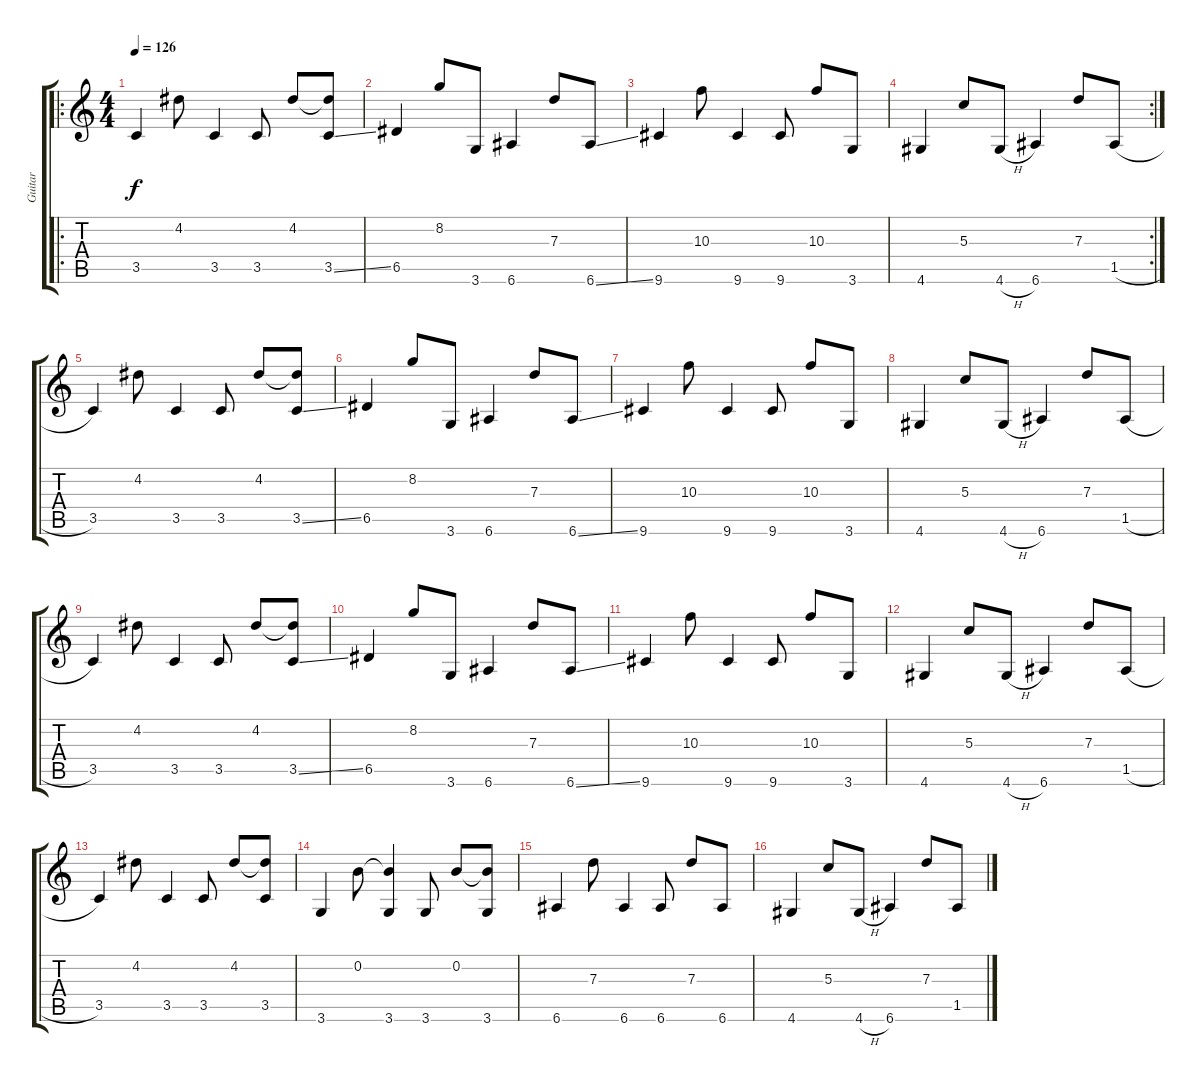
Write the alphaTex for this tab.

\track ("Guitar" "Guitar") {instrument acousticguitarsteel}
\staff {score tabs}
\tuning (E4 B3 G3 D3 A2 E2) {hide}
\ro
\ts (4 4)
\tempo 126
\clef g2
\ks c
3.5.4{dy f instrument acousticguitarsteel} 4.2.8 3.5.4 3.5.8 4.2.8 (4.2{t} 3.5{ss}).8 |
6.5.4 8.2.8 3.6.8 6.6.4 7.3.8 6.6{ss}.8 |
9.6.4 10.3.8 9.6.4 9.6.8 10.3.8 3.6.8 |
\rc 2
4.6.4 5.3.8 4.6{h}.8 6.6.4 7.3.8 1.5{h}.8 |
3.5.4 4.2.8 3.5.4 3.5.8 4.2.8 (4.2{t} 3.5{ss}).8 |
6.5.4 8.2.8 3.6.8 6.6.4 7.3.8 6.6{ss}.8 |
9.6.4 10.3.8 9.6.4 9.6.8 10.3.8 3.6.8 |
4.6.4 5.3.8 4.6{h}.8 6.6.4 7.3.8 1.5{h}.8 |
3.5.4 4.2.8 3.5.4 3.5.8 4.2.8 (4.2{t} 3.5{ss}).8 |
6.5.4 8.2.8 3.6.8 6.6.4 7.3.8 6.6{ss}.8 |
9.6.4 10.3.8 9.6.4 9.6.8 10.3.8 3.6.8 |
4.6.4 5.3.8 4.6{h}.8 6.6.4 7.3.8 1.5{h}.8 |
3.5.4 4.2.8 3.5.4 3.5.8 4.2.8 (4.2{t} 3.5).8 |
3.6.4 0.2.8 (0.2{t} 3.6).4 3.6.8 0.2.8 (0.2{t} 3.6).8 |
6.6.4 7.3.8 6.6.4 6.6.8 7.3.8 6.6.8 |
4.6.4 5.3.8 4.6{h}.8 6.6.4 7.3.8 1.5{h}.8
